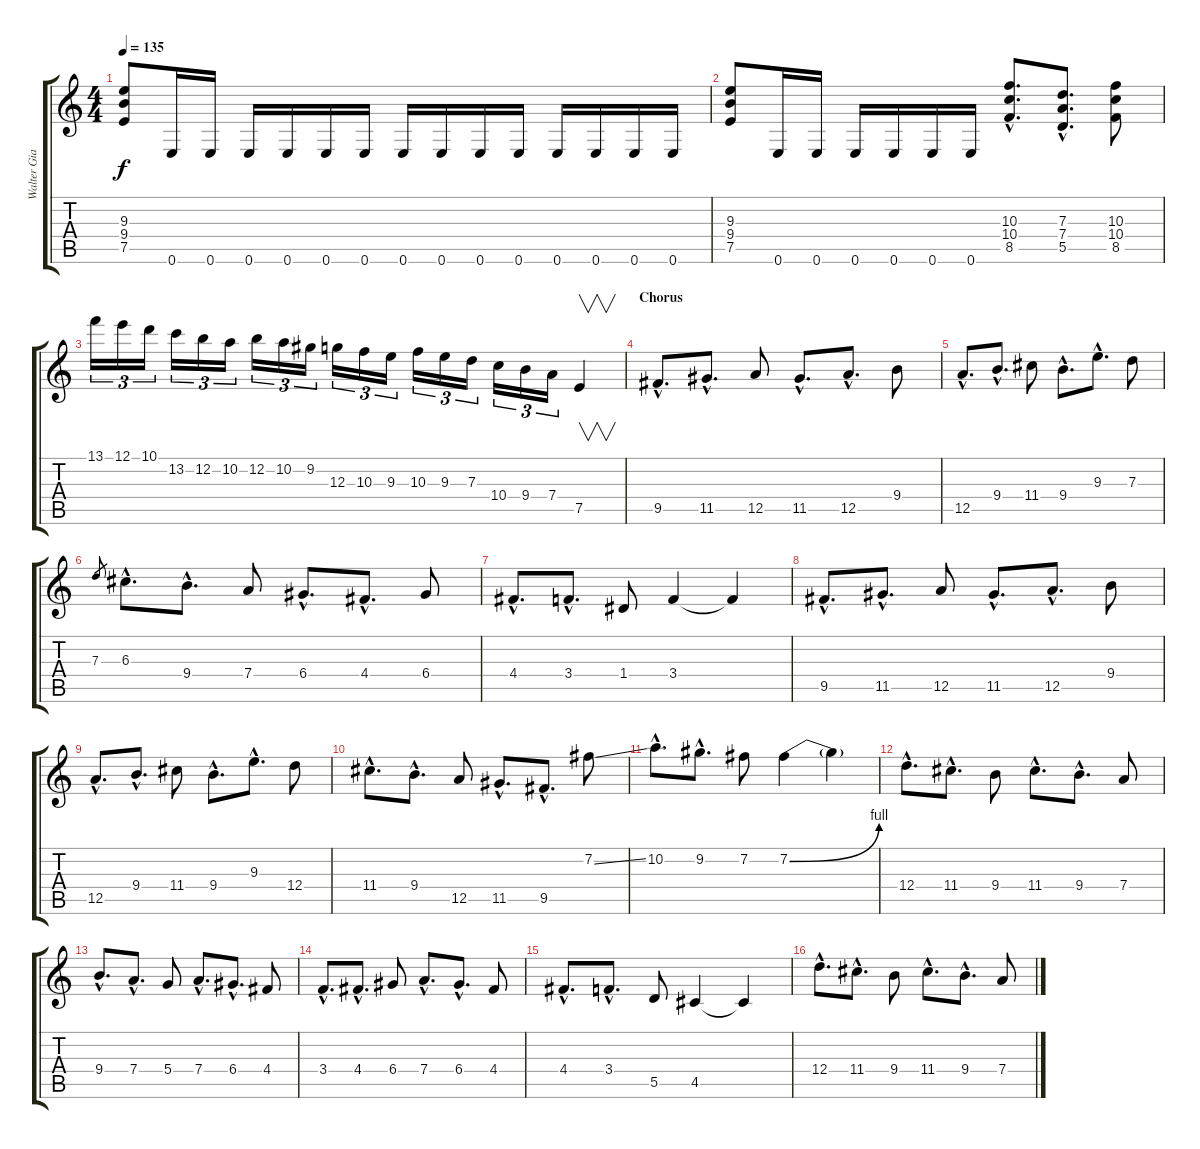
\track ("Walter Giardino" "Walter Gia") {instrument overdrivenguitar}
\staff {score tabs}
\tuning (E4 B3 G3 D3 A2 E2) {hide}
\ts (4 4)
\tempo 135
\clef g2
\ks c
(9.3 9.4 7.5).8{dy f} 0.6.16 0.6.16 0.6.16 0.6.16 0.6.16 0.6.16 0.6.16 0.6.16 0.6.16 0.6.16 0.6.16 0.6.16 0.6.16 0.6.16 |
(9.3 9.4 7.5).8 0.6.16 0.6.16 0.6.16 0.6.16 0.6.16 0.6.16 (10.3{hac} 10.4{hac} 8.5{hac}).8{d} (7.3{hac} 7.4{hac} 5.5{hac}).8{d} (10.3 10.4 8.5).8 |
13.1.16{tu (3 2)} 12.1.16{tu (3 2)} 10.1.16{tu (3 2)} 13.2.16{tu (3 2)} 12.2.16{tu (3 2)} 10.2.16{tu (3 2)} 12.2.16{tu (3 2)} 10.2.16{tu (3 2)} 9.2.16{tu (3 2)} 12.3.16{tu (3 2)} 10.3.16{tu (3 2)} 9.3.16{tu (3 2)} 10.3.16{tu (3 2)} 9.3.16{tu (3 2)} 7.3.16{tu (3 2)} 10.4.16{tu (3 2)} 9.4.16{tu (3 2)} 7.4.16{tu (3 2)} 7.5.4{v} |
\section ("" "Chorus")
9.5{hac}.8{d} 11.5{hac}.8{d} 12.5.8 11.5{hac}.8{d} 12.5{hac}.8{d} 9.4.8 |
12.5{hac}.8{d} 9.4{hac}.8{d} 11.4.8 9.4{hac}.8{d} 9.3{hac}.8{d} 7.3.8 |
7.3.8{gr} 6.3{hac}.8{d} 9.4{hac}.8{d} 7.4.8 6.4{hac}.8{d} 4.4{hac}.8{d} 6.4.8 |
4.4{hac}.8{d} 3.4{hac}.8{d} 1.4.8 3.4.4 3.4{t}.4 |
9.5{hac}.8{d} 11.5{hac}.8{d} 12.5.8 11.5{hac}.8{d} 12.5{hac}.8{d} 9.4.8 |
12.5{hac}.8{d} 9.4{hac}.8{d} 11.4.8 9.4{hac}.8{d} 9.3{hac}.8{d} 12.4.8 |
11.4{hac}.8{d} 9.4{hac}.8{d} 12.5.8 11.5{hac}.8{d} 9.5{hac}.8{d} 7.2{ss}.8 |
10.2{hac}.8{d} 9.2{hac}.8{d} 7.2.8 7.2{be (bend 0 0 60 4)}.4 7.2{t}.4 |
12.4{hac}.8{d} 11.4{hac}.8{d} 9.4.8 11.4{hac}.8{d} 9.4{hac}.8{d} 7.4.8 |
9.4{hac}.8{d} 7.4{hac}.8{d} 5.4.8 7.4{hac}.8{d} 6.4{hac}.8{d} 4.4.8 |
3.4{hac}.8{d} 4.4{hac}.8{d} 6.4.8 7.4{hac}.8{d} 6.4{hac}.8{d} 4.4.8 |
4.4{hac}.8{d} 3.4{hac}.8{d} 5.5.8 4.5.4 4.5{t}.4 |
12.4{hac}.8{d} 11.4{hac}.8{d} 9.4.8 11.4{hac}.8{d} 9.4{hac}.8{d} 7.4.8
